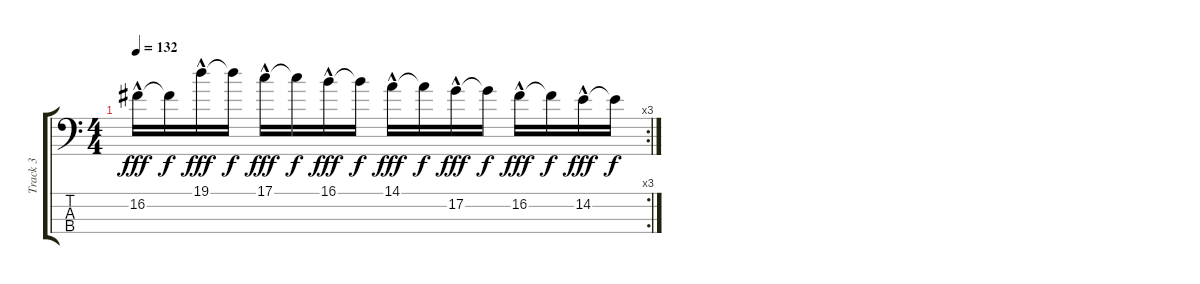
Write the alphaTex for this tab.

\track ("Track 3" "Track 3") {instrument electricbasspick bank 255}
\staff {score tabs}
\tuning (G2 D2 A1 E1) {hide}
\rc 3
\ts (4 4)
\tempo 132
\clef f4
\ks c
16.2{hac}.16{dy fff} 16.2{t}.16{dy f} 19.1{hac}.16{dy fff} 19.1{t}.16{dy f} 17.1{hac}.16{dy fff} 17.1{t}.16{dy f} 16.1{hac}.16{dy fff} 16.1{t}.16{dy f} 14.1{hac}.16{dy fff} 14.1{t}.16{dy f} 17.2{hac}.16{dy fff} 17.2{t}.16{dy f} 16.2{hac}.16{dy fff} 16.2{t}.16{dy f} 14.2{hac}.16{dy fff} 14.2{t}.16{dy f}
